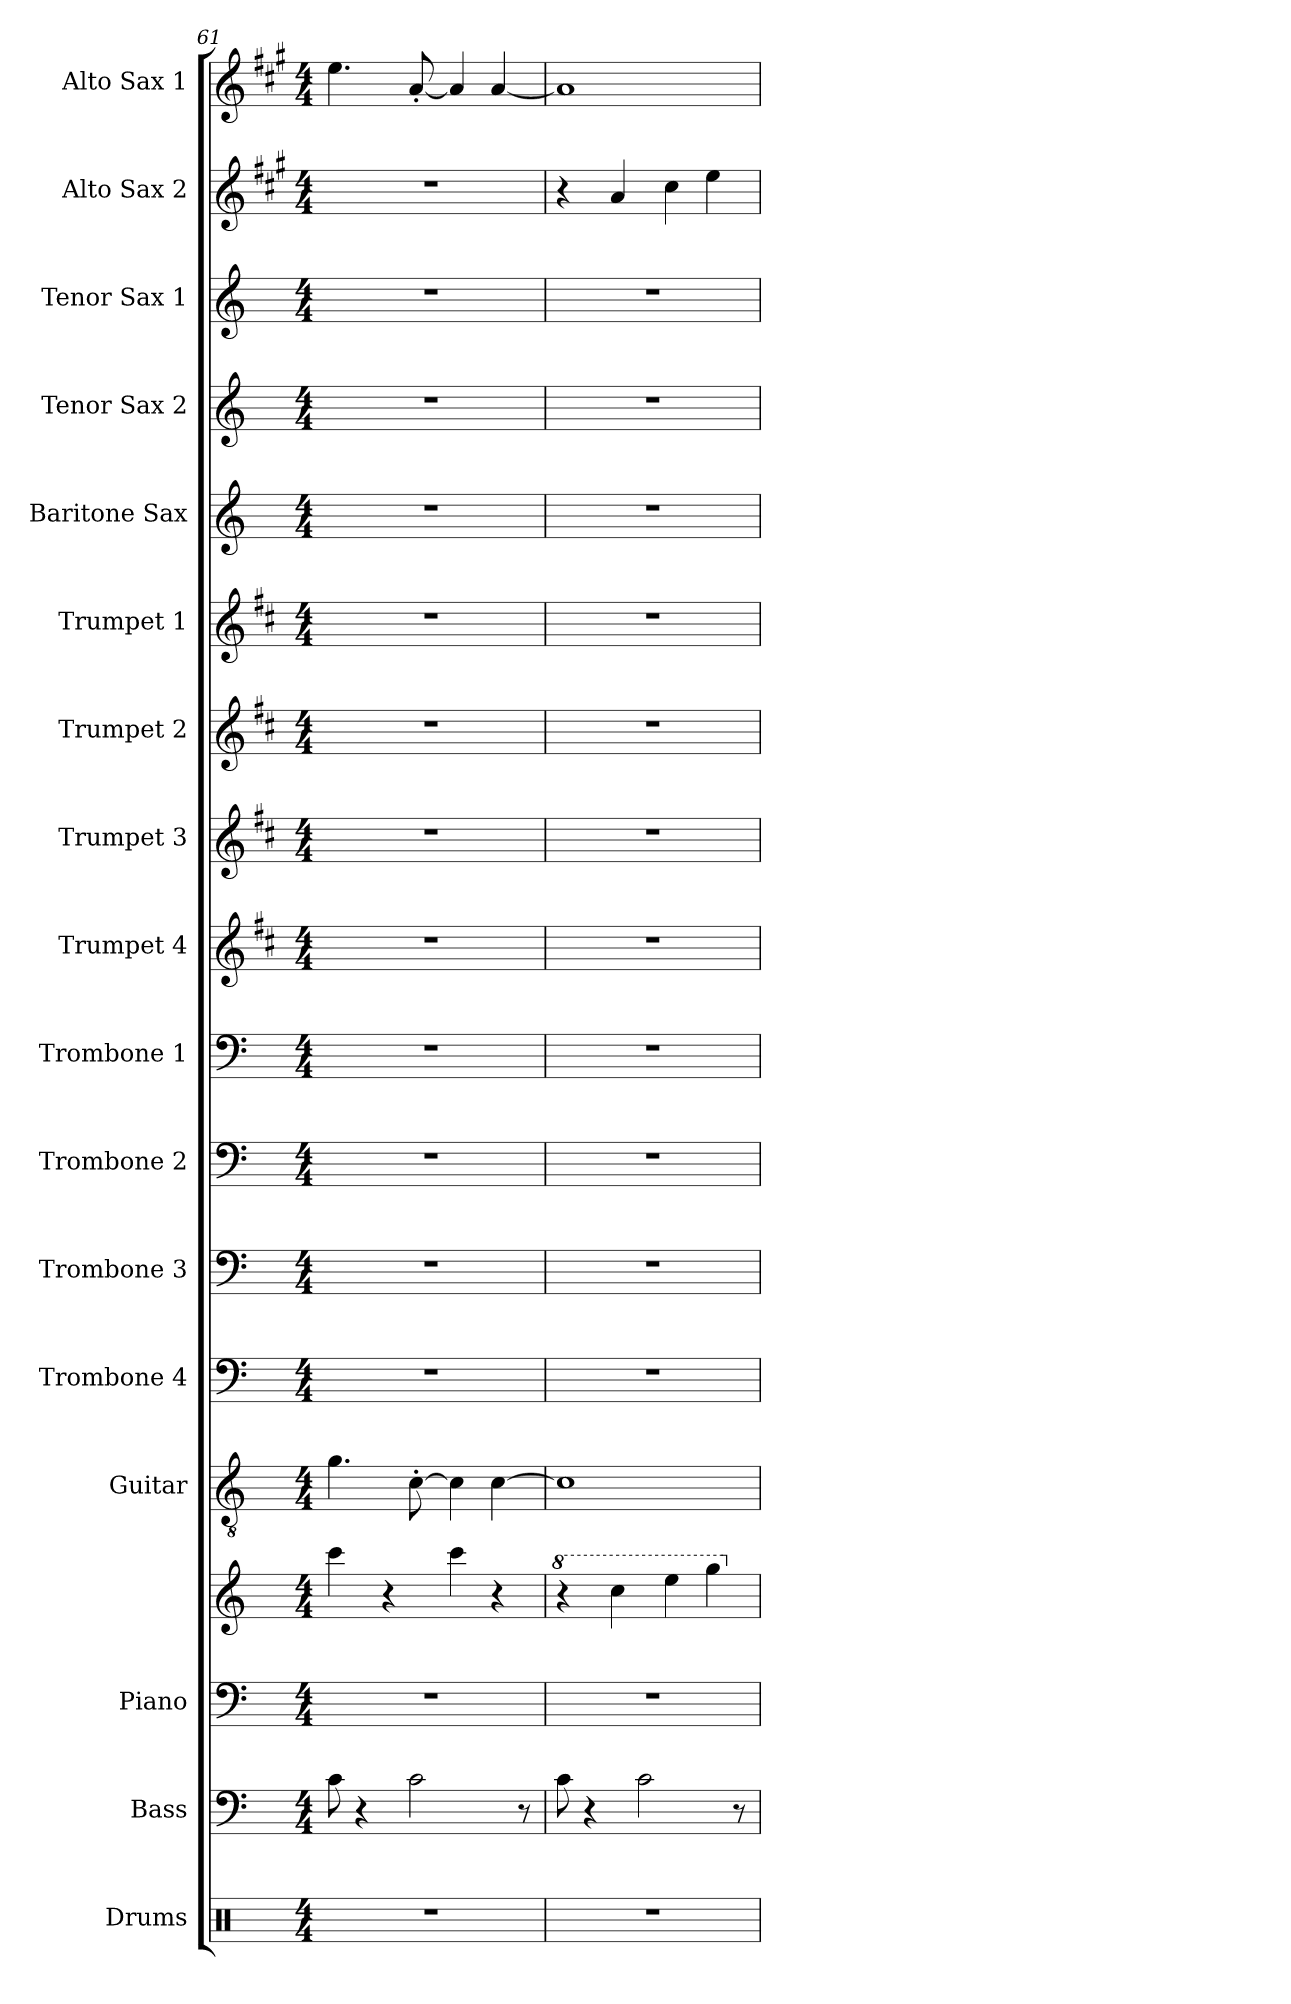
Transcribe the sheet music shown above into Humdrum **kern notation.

**kern	**kern	**kern	**kern	**kern	**kern	**kern	**kern	**kern	**kern	**kern	**kern	**kern	**kern	**kern	**kern	**kern	**kern
*part17	*part16	*part15	*part15	*part14	*part13	*part12	*part11	*part10	*part9	*part8	*part7	*part6	*part5	*part4	*part3	*part2	*part1
*staff18	*staff17	*staff16	*staff15	*staff14	*staff13	*staff12	*staff11	*staff10	*staff9	*staff8	*staff7	*staff6	*staff5	*staff4	*staff3	*staff2	*staff1
*I"Drums	*I"Bass	*I"Piano	*	*I"Guitar	*I"Trombone 4	*I"Trombone 3	*I"Trombone 2	*I"Trombone 1	*I"Trumpet 4	*I"Trumpet 3	*I"Trumpet 2	*I"Trumpet 1	*I"Baritone Sax	*I"Tenor Sax 2	*I"Tenor Sax 1	*I"Alto Sax 2	*I"Alto Sax 1
*I'Drums	*I'Bass	*I'Piano	*	*I'Gtr.	*I'Tbn. 4	*I'Tbn. 3	*I'Tbn. 2	*I'Tbn. 1	*I'Tpt. 4	*I'Tpt. 3	*I'Tpt. 2	*I'Tpt. 1	*I'Bari	*I'Tenor 2	*I'Tenor 1	*I'Alto 2	*I'Alto 1
*clefX	*clefF4	*clefF4	*clefG2	*clefGv2	*clefF4	*clefF4	*clefF4	*clefF4	*clefG2	*clefG2	*clefG2	*clefG2	*clefG2	*clefG2	*clefG2	*clefG2	*clefG2
*	*ITrd7c12	*	*	*	*	*	*	*	*ITrd1c2	*ITrd1c2	*ITrd1c2	*ITrd1c2	*ITrd12c21	*ITrd8c14	*ITrd8c14	*ITrd5c9	*ITrd5c9
*k[]	*k[]	*k[]	*k[]	*k[]	*k[]	*k[]	*k[]	*k[]	*k[]	*k[]	*k[]	*k[]	*k[]	*k[]	*k[]	*k[]	*k[]
*M4/4	*M4/4	*M4/4	*M4/4	*M4/4	*M4/4	*M4/4	*M4/4	*M4/4	*M4/4	*M4/4	*M4/4	*M4/4	*M4/4	*M4/4	*M4/4	*M4/4	*M4/4
=61	=61	=61	=61	=61	=61	=61	=61	=61	=61	=61	=61	=61	=61	=61	=61	=61	=61
1r	8C\	1r	4ccc\	4.g\	1r	1r	1r	1r	1r	1r	1r	1r	1r	1r	1r	1r	4.g\
.	4r	.	.	.	.	.	.	.	.	.	.	.	.	.	.	.	.
.	.	.	4r	.	.	.	.	.	.	.	.	.	.	.	.	.	.
.	2C\	.	.	[8c'\	.	.	.	.	.	.	.	.	.	.	.	.	[8c'/
.	.	.	4ccc\	4c\]	.	.	.	.	.	.	.	.	.	.	.	.	4c/]
.	.	.	4r	[4c\	.	.	.	.	.	.	.	.	.	.	.	.	[4c/
.	8r	.	.	.	.	.	.	.	.	.	.	.	.	.	.	.	.
=62	=62	=62	=62	=62	=62	=62	=62	=62	=62	=62	=62	=62	=62	=62	=62	=62	=62
*	*	*	*8va	*	*	*	*	*	*	*	*	*	*	*	*	*	*
1r	8C\	1r	4r	1c]	1r	1r	1r	1r	1r	1r	1r	1r	1r	1r	1r	4r	1c]
.	4r	.	.	.	.	.	.	.	.	.	.	.	.	.	.	.	.
.	.	.	4ccc\	.	.	.	.	.	.	.	.	.	.	.	.	4c/	.
.	2C\	.	.	.	.	.	.	.	.	.	.	.	.	.	.	.	.
.	.	.	4eee\	.	.	.	.	.	.	.	.	.	.	.	.	4e\	.
.	.	.	4ggg\	.	.	.	.	.	.	.	.	.	.	.	.	4g\	.
.	8r	.	.	.	.	.	.	.	.	.	.	.	.	.	.	.	.
*	*	*	*X8va	*	*	*	*	*	*	*	*	*	*	*	*	*	*
=	=	=	=	=	=	=	=	=	=	=	=	=	=	=	=	=	=
*-	*-	*-	*-	*-	*-	*-	*-	*-	*-	*-	*-	*-	*-	*-	*-	*-	*-
